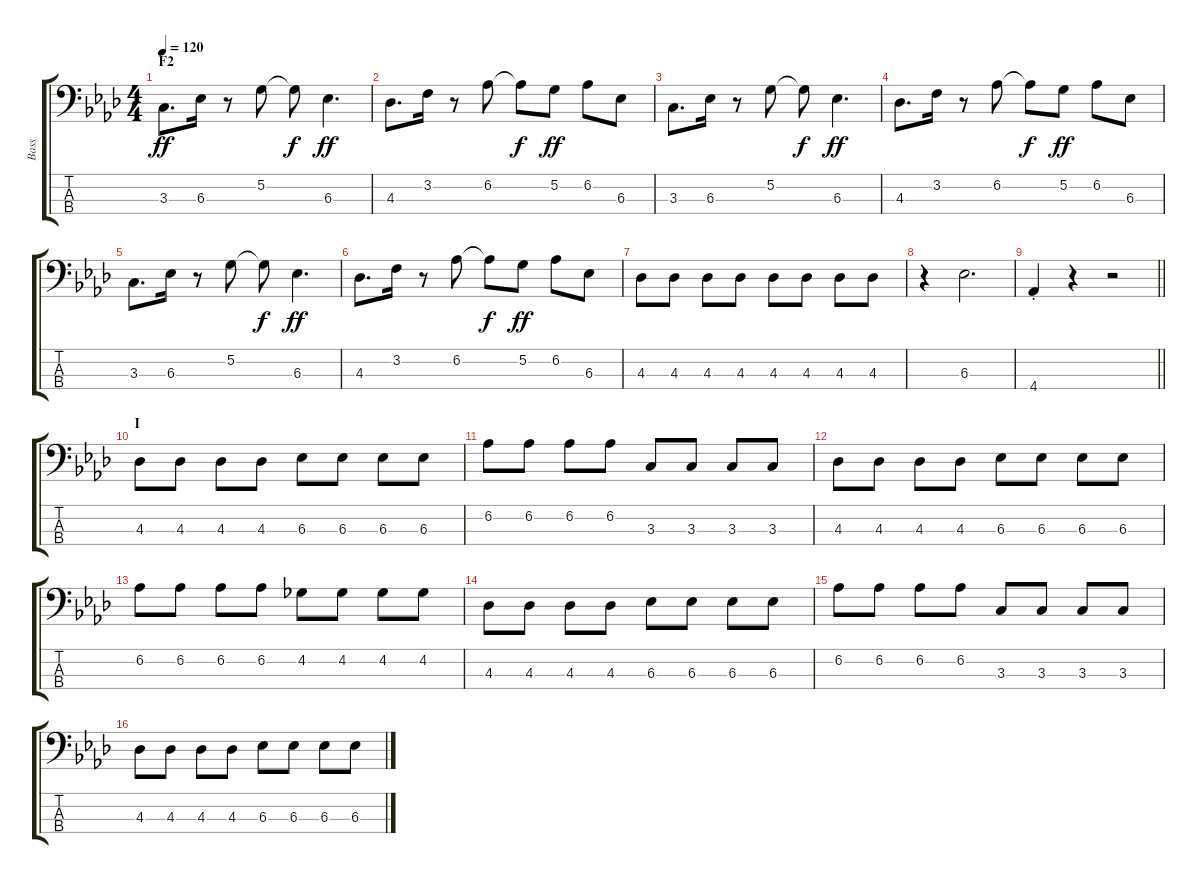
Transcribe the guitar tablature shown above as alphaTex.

\track ("Bass" "Bass") {instrument electricbasspick}
\staff {score tabs}
\tuning (G2 D2 A1 E1) {hide}
\ts (4 4)
\section ("" "F2")
\tempo 120
\clef f4
\ks ab
3.3.8{d dy ff} 6.3.16 r.8 5.2.8 5.2{t}.8{dy f} 6.3.4{d dy ff} |
4.3.8{d} 3.2.16 r.8 6.2.8 6.2{t}.8{dy f} 5.2.8{dy ff} 6.2.8 6.3.8 |
3.3.8{d} 6.3.16 r.8 5.2.8 5.2{t}.8{dy f} 6.3.4{d dy ff} |
4.3.8{d} 3.2.16 r.8 6.2.8 6.2{t}.8{dy f} 5.2.8{dy ff} 6.2.8 6.3.8 |
3.3.8{d} 6.3.16 r.8 5.2.8 5.2{t}.8{dy f} 6.3.4{d dy ff} |
4.3.8{d} 3.2.16 r.8 6.2.8 6.2{t}.8{dy f} 5.2.8{dy ff} 6.2.8 6.3.8 |
4.3.8 4.3.8 4.3.8 4.3.8 4.3.8 4.3.8 4.3.8 4.3.8 |
r.4 6.3.2{d} |
\barLineRight lightlight
4.4{st}.4 r.4 r.2 |
\section ("" "I")
4.3.8 4.3.8 4.3.8 4.3.8 6.3.8 6.3.8 6.3.8 6.3.8 |
6.2.8 6.2.8 6.2.8 6.2.8 3.3.8 3.3.8 3.3.8 3.3.8 |
4.3.8 4.3.8 4.3.8 4.3.8 6.3.8 6.3.8 6.3.8 6.3.8 |
6.2.8 6.2.8 6.2.8 6.2.8 4.2.8 4.2.8 4.2.8 4.2.8 |
4.3.8 4.3.8 4.3.8 4.3.8 6.3.8 6.3.8 6.3.8 6.3.8 |
6.2.8 6.2.8 6.2.8 6.2.8 3.3.8 3.3.8 3.3.8 3.3.8 |
4.3.8 4.3.8 4.3.8 4.3.8 6.3.8 6.3.8 6.3.8 6.3.8
